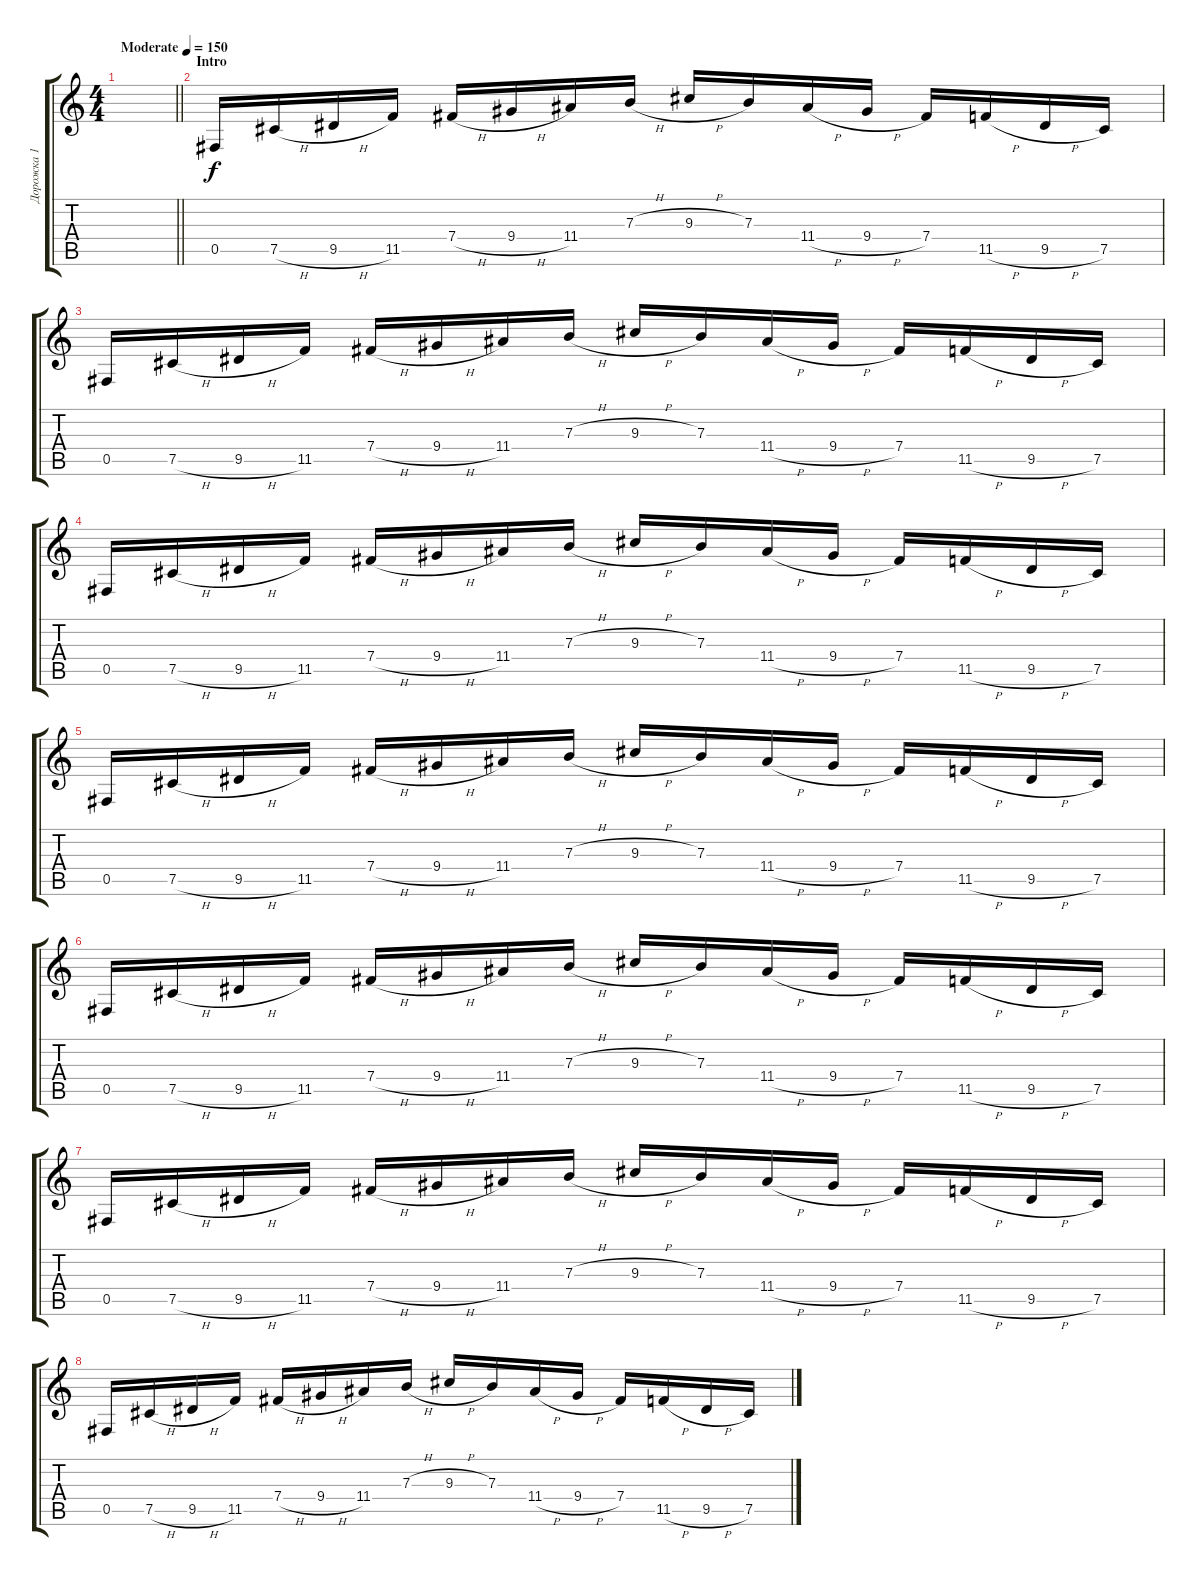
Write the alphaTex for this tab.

\track ("Дорожка 1" "Дорожка 1") {instrument distortionguitar}
\staff {score tabs}
\tuning (Db4 Ab3 E3 B2 Gb2 B1) {hide}
\ts (4 4)
\tempo (150 "Moderate")
\clef g2
\barLineRight lightlight
\ks c
|
\section ("" "Intro")
0.5.16 7.5{h}.16 9.5{h}.16 11.5.16 7.4{h}.16 9.4{h}.16 11.4.16 7.3{h}.16 9.3{h}.16 7.3.16 11.4{h}.16 9.4{h}.16 7.4.16 11.5{h}.16 9.5{h}.16 7.5.16 |
0.5.16 7.5{h}.16 9.5{h}.16 11.5.16 7.4{h}.16 9.4{h}.16 11.4.16 7.3{h}.16 9.3{h}.16 7.3.16 11.4{h}.16 9.4{h}.16 7.4.16 11.5{h}.16 9.5{h}.16 7.5.16 |
0.5.16 7.5{h}.16 9.5{h}.16 11.5.16 7.4{h}.16 9.4{h}.16 11.4.16 7.3{h}.16 9.3{h}.16 7.3.16 11.4{h}.16 9.4{h}.16 7.4.16 11.5{h}.16 9.5{h}.16 7.5.16 |
0.5.16 7.5{h}.16 9.5{h}.16 11.5.16 7.4{h}.16 9.4{h}.16 11.4.16 7.3{h}.16 9.3{h}.16 7.3.16 11.4{h}.16 9.4{h}.16 7.4.16 11.5{h}.16 9.5{h}.16 7.5.16 |
0.5.16 7.5{h}.16 9.5{h}.16 11.5.16 7.4{h}.16 9.4{h}.16 11.4.16 7.3{h}.16 9.3{h}.16 7.3.16 11.4{h}.16 9.4{h}.16 7.4.16 11.5{h}.16 9.5{h}.16 7.5.16 |
0.5.16 7.5{h}.16 9.5{h}.16 11.5.16 7.4{h}.16 9.4{h}.16 11.4.16 7.3{h}.16 9.3{h}.16 7.3.16 11.4{h}.16 9.4{h}.16 7.4.16 11.5{h}.16 9.5{h}.16 7.5.16 |
0.5.16 7.5{h}.16 9.5{h}.16 11.5.16 7.4{h}.16 9.4{h}.16 11.4.16 7.3{h}.16 9.3{h}.16 7.3.16 11.4{h}.16 9.4{h}.16 7.4.16 11.5{h}.16 9.5{h}.16 7.5.16
